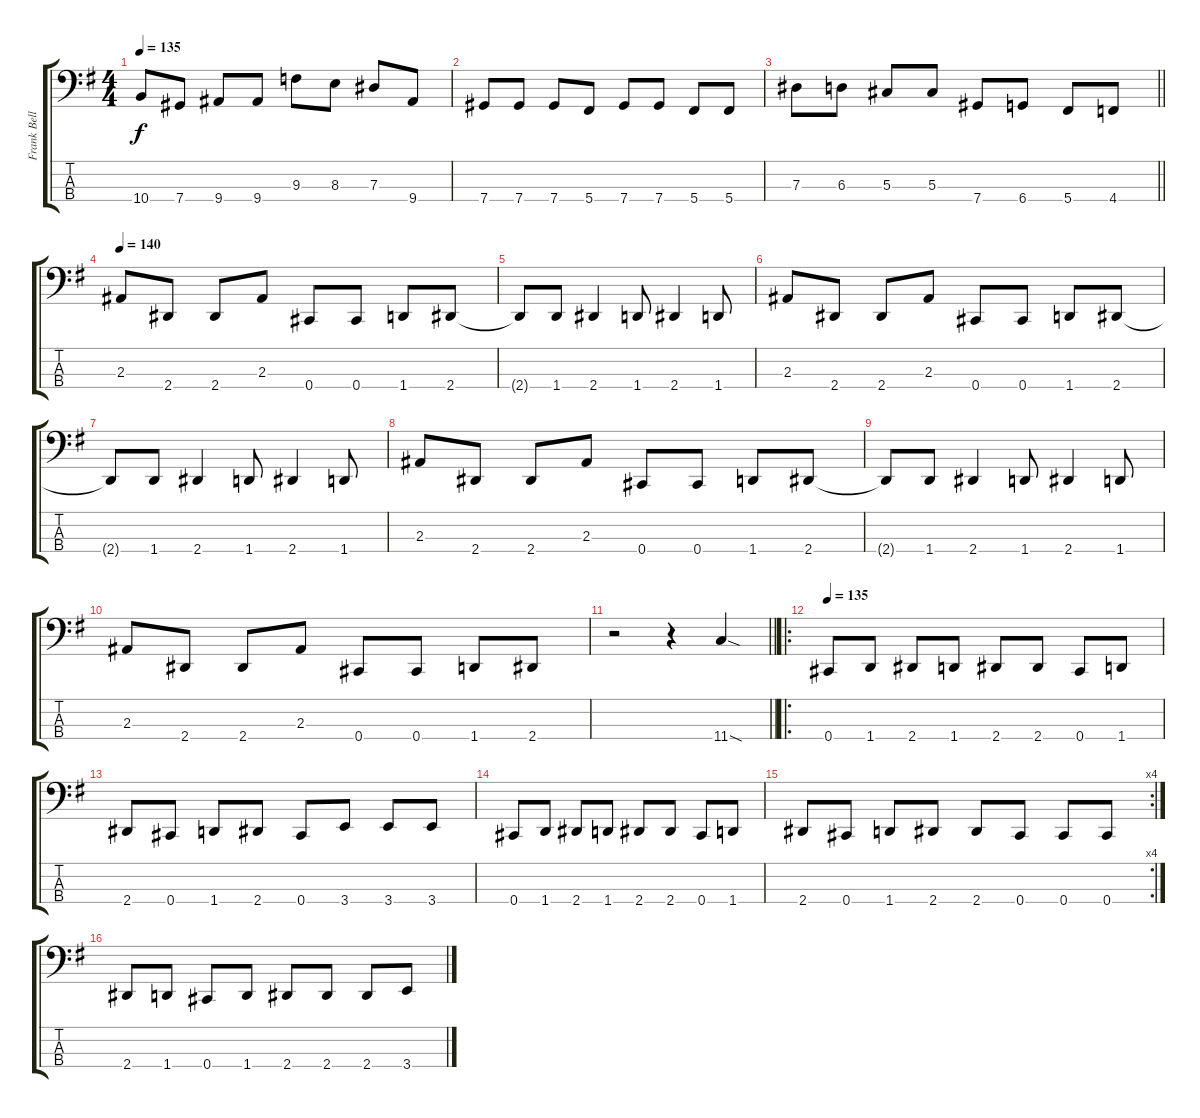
\track ("Frank Bello" "Frank Bell") {instrument electricbassfinger}
\staff {score tabs}
\tuning (Gb2 Db2 Ab1 Db1) {hide}
\ts (4 4)
\tempo 135
\clef f4
\ks g
10.4.8{dy f} 7.4.8 9.4.8 9.4.8 9.3.8 8.3.8 7.3.8 9.4.8 |
7.4.8 7.4.8 7.4.8 5.4.8 7.4.8 7.4.8 5.4.8 5.4.8 |
\barLineRight lightlight
7.3.8 6.3.8 5.3.8 5.3.8 7.4.8 6.4.8 5.4.8 4.4.8 |
\tempo 140
2.3.8 2.4.8 2.4.8 2.3.8 0.4.8 0.4.8 1.4.8 2.4.8 |
2.4{t}.8 1.4.8 2.4.4 1.4.8 2.4.4 1.4.8 |
2.3.8 2.4.8 2.4.8 2.3.8 0.4.8 0.4.8 1.4.8 2.4.8 |
2.4{t}.8 1.4.8 2.4.4 1.4.8 2.4.4 1.4.8 |
2.3.8 2.4.8 2.4.8 2.3.8 0.4.8 0.4.8 1.4.8 2.4.8 |
2.4{t}.8 1.4.8 2.4.4 1.4.8 2.4.4 1.4.8 |
2.3.8 2.4.8 2.4.8 2.3.8 0.4.8 0.4.8 1.4.8 2.4.8 |
\barLineRight lightlight
r.2 r.4 11.4{sod}.4 |
\ro
\tempo 135
0.4.8 1.4.8 2.4.8 1.4.8 2.4.8 2.4.8 0.4.8 1.4.8 |
2.4.8 0.4.8 1.4.8 2.4.8 0.4.8 3.4.8 3.4.8 3.4.8 |
0.4.8 1.4.8 2.4.8 1.4.8 2.4.8 2.4.8 0.4.8 1.4.8 |
\rc 4
2.4.8 0.4.8 1.4.8 2.4.8 2.4.8 0.4.8 0.4.8 0.4.8 |
2.4.8 1.4.8 0.4.8 1.4.8 2.4.8 2.4.8 2.4.8 3.4.8
